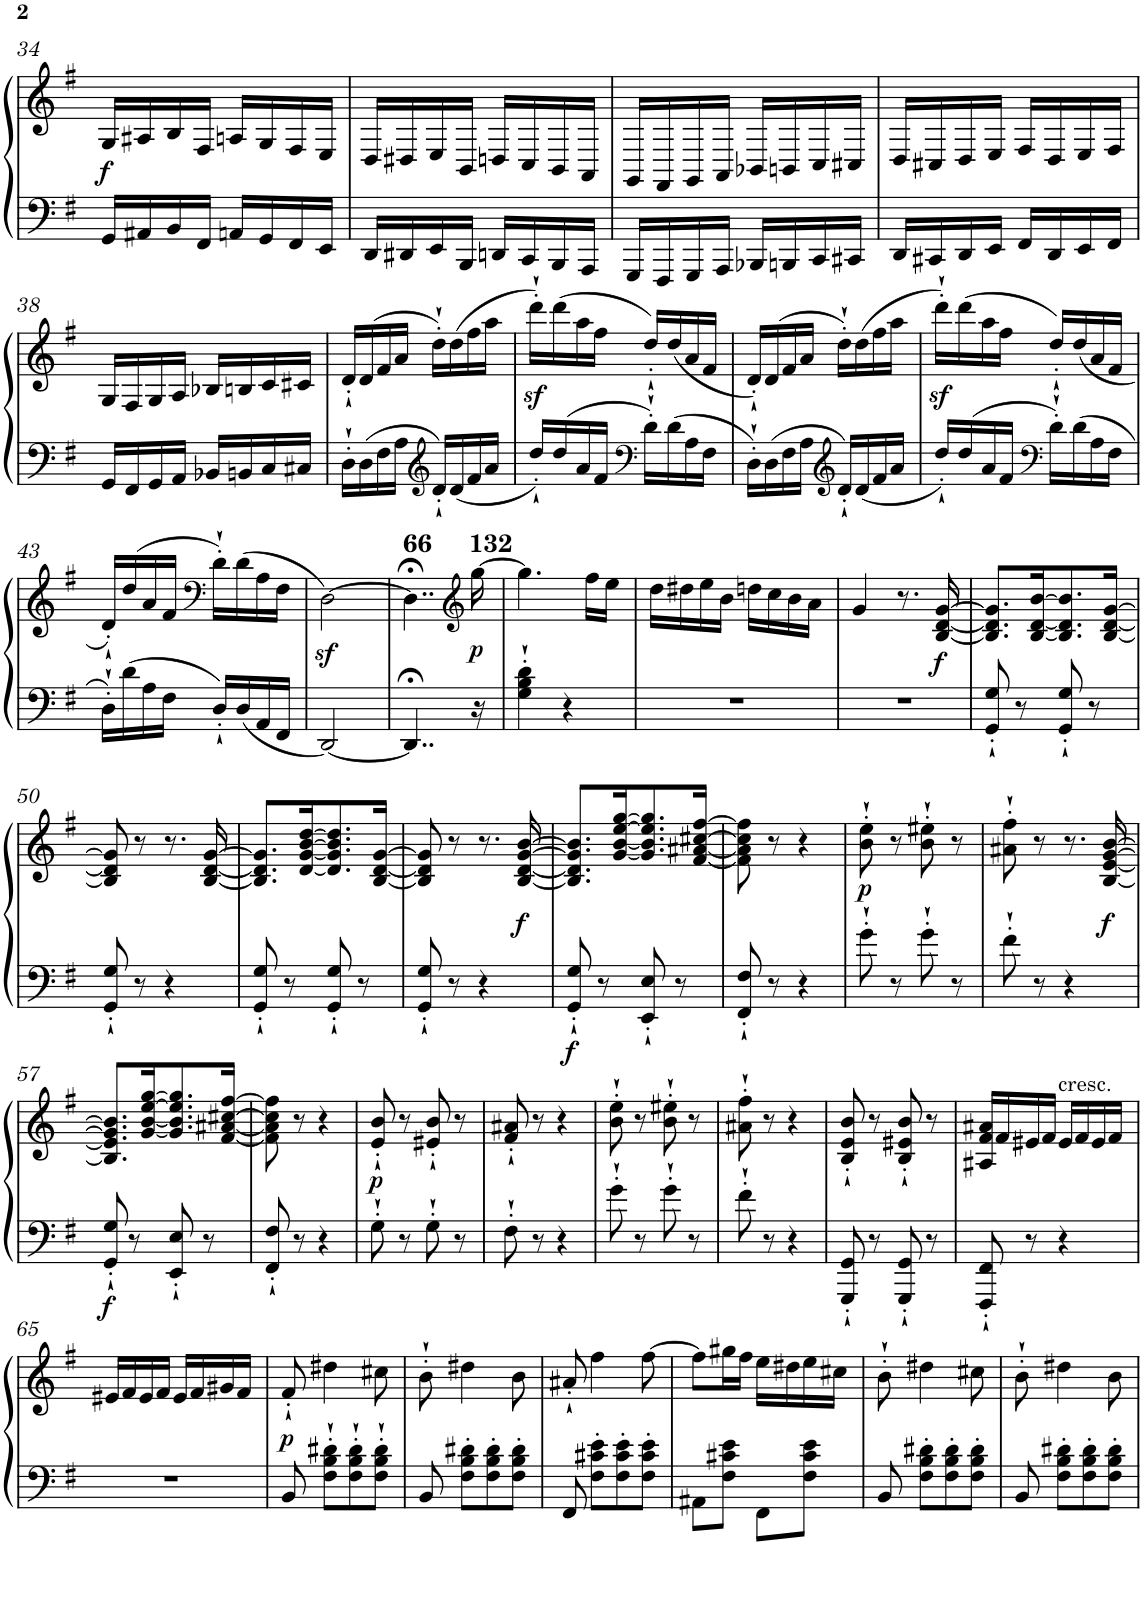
**kern	**kern	**dynam
*part1	*part1	*part1
*staff2	*staff1	*staff1/2
*I"Piano	*	*
*I'Pno	*	*
!!LO:PB:g=z
*clefF4	*clefG2	*
*k[f#]	*k[f#]	*
*G:	*G:	*
*M2/4	*M2/4	*
=34	=34	=34
!	!	!LO:DY:b
16GG/LL	16G/LL	f
16AA#X/	16A#X/	.
16BB/	16B/	.
16FF#/JJ	16F#/JJ	.
16AAn/LL	16An/LL	.
16GG/	16G/	.
16FF#/	16F#/	.
16EE/JJ	16E/JJ	.
=35	=35	=35
16DD/LL	16D/LL	.
16DD#X/	16D#X/	.
16EE/	16E/	.
16BBB/JJ	16BB/JJ	.
16DDn/LL	16Dn/LL	.
16CC/	16C/	.
16BBB/	16BB/	.
16AAA/JJ	16AA/JJ	.
=36	=36	=36
16GGG/LL	16GG/LL	.
16FFF#/	16FF#/	.
16GGG/	16GG/	.
16AAA/JJ	16AA/JJ	.
16BBB-X/LL	16BB-X/LL	.
16BBBn/	16BBn/	.
16CC/	16C/	.
16CC#X/JJ	16C#X/JJ	.
=37	=37	=37
16DD/LL	16D/LL	.
16CC#X/	16C#X/	.
16DD/	16D/	.
16EE/JJ	16E/JJ	.
16FF#/LL	16F#/LL	.
16DD/	16D/	.
16EE/	16E/	.
16FF#/JJ	16F#/JJ	.
!!LO:LB:g=z
=38	=38	=38
16GG/LL	16G/LL	.
16FF#/	16F#/	.
16GG/	16G/	.
16AA/JJ	16A/JJ	.
16BB-X/LL	16B-X/LL	.
16BBn/	16Bn/	.
16C/	16c/	.
16C#X/JJ	16c#X/JJ	.
=39	=39	=39
16D'`\LL	16d'`/LL	.
16D\	(>16d/	.
16F#\	16f#/	.
16A\JJ	16a/JJ	.
*clefG2	*	*
16d'`/LL	16dd'`\LL)	.
16d/	(>16dd\	.
16f#/	16ff#\	.
16a/JJ	16aa\JJ	.
=40	=40	=40
16dd'`/LL	16dddz<'`\LL)	.
16dd/	(>16ddd\	.
16a/	16aa\	.
16f#/JJ	16ff#\JJ	.
*clefF4	*	*
16d'`\LL	16dd'`/LL)	.
16d\	(<16dd/	.
16A\	16a/	.
16F#\JJ	16f#/JJ	.
=41	=41	=41
16D'`\LL	16d'`/LL)	.
16D\	(>16d/	.
16F#\	16f#/	.
16A\JJ	16a/JJ	.
*clefG2	*	*
16d'`/LL	16dd'`\LL)	.
16d/	(>16dd\	.
16f#/	16ff#\	.
16a/JJ	16aa\JJ	.
=42	=42	=42
16dd'`/LL	16dddz<'`\LL)	.
16dd/	(>16ddd\	.
16a/	16aa\	.
16f#/JJ	16ff#\JJ	.
*clefF4	*	*
16d'`\LL	16dd'`/LL)	.
16d\	(<16dd/	.
16A\	16a/	.
16F#\JJ	16f#/JJ	.
!!LO:LB:g=z
=43	=43	=43
16D'`\LL	16d'`/LL)	.
16d\	(>16dd/	.
16A\	16a/	.
16F#\JJ	16f#/JJ	.
*	*clefF4	*
16D'`/LL	16d'`\LL)	.
16D/	(>16d\	.
16AA/	16A\	.
16FF#/JJ	16F#\JJ	.
=44	=44	=44
[2DD/	[2Dz<\)	.
=45	=45	=45
!	!LO:TX:a:B:t=66	!
4..DD;</]	4..D;<\]	.
*	*clefG2	*
!	!LO:TX:a:B:t=132	!
!	!	!LO:DY:b
16r	[16gg\	p
=46	=46	=46
4G\'` 4B\'` 4d\'`	4.gg\]	.
4r	.	.
.	16ff#\LL	.
.	16ee\JJ	.
=47	=47	=47
2r	16dd\LL	.
.	16dd#X\	.
.	16ee\	.
.	16b\JJ	.
.	16ddn\LL	.
.	16cc\	.
.	16b\	.
.	16a\JJ	.
=48	=48	=48
2r	4g/	.
.	8.r	.
!	!	!LO:DY:b
.	[16B/ [16d/ [16g/	f
=49	=49	=49
8GG/'` 8G/'`	8.B/] 8.d/] 8.g/]L	.
8r	.	.
.	[16B/ [16d/ [16b/K	.
8GG/'` 8G/'`	8.B/] 8.d/] 8.b/]	.
8r	.	.
.	[16B/ [16d/ [16g/Jk	.
!!LO:LB:g=z
=50	=50	=50
8GG/'` 8G/'`	8B/] 8d/] 8g/]	.
8r	8r	.
4r	8.r	.
.	[16B/ [16d/ [16g/	.
=51	=51	=51
8GG/'` 8G/'`	8.B/] 8.d/] 8.g/]L	.
8r	.	.
.	[16d/ [16g/ [16b/ [16dd/K	.
8GG/'` 8G/'`	8.d/] 8.g/] 8.b/] 8.dd/]	.
8r	.	.
.	[16B/ [16d/ [16g/Jk	.
=52	=52	=52
8GG/'` 8G/'`	8B/] 8d/] 8g/]	.
8r	8r	.
4r	8.r	.
!	!	!LO:DY:b
.	[16B/ [16d/ [16g/ [16b/	f
=53	=53	=53
!	!	!LO:DY:b=2
8GG/'` 8G/'`	8.B/] 8.d/] 8.g/] 8.b/]L	f
8r	.	.
.	[16g/ [16b/ [16ee/ [16gg/K	.
8EE/'` 8E/'`	8.g/] 8.b/] 8.ee/] 8.gg/]	.
8r	.	.
.	[16f#/ [16a#X/ [16cc#X/ [16ff#/Jk	.
=54	=54	=54
8FF#/'` 8F#/'`	8f#\] 8a#\] 8cc#\] 8ff#\]	.
8r	8r	.
4r	4r	.
=55	=55	=55
!	!	!LO:DY:b
8g'`\	8b\'` 8ee\'`	p
8r	8r	.
8g'`\	8b\'` 8ee#X\'`	.
8r	8r	.
=56	=56	=56
8f#'`\	8a#X\'` 8ff#\'`	.
8r	8r	.
4r	8.r	.
!	!	!LO:DY:b
.	[16B/ [16e/ [16g/ [16b/	f
!!LO:LB:g=z
=57	=57	=57
!	!	!LO:DY:b=2
8GG/'` 8G/'`	8.B/] 8.e/] 8.g/] 8.b/]L	f
8r	.	.
.	[16g/ [16b/ [16ee/ [16gg/K	.
8EE/'` 8E/'`	8.g/] 8.b/] 8.ee/] 8.gg/]	.
8r	.	.
.	[16f#/ [16a#X/ [16cc#X/ [16ff#/Jk	.
=58	=58	=58
8FF#/'` 8F#/'`	8f#\] 8a#\] 8cc#\] 8ff#\]	.
8r	8r	.
4r	4r	.
=59	=59	=59
!	!	!LO:DY:b
8G'`\	8e/'` 8b/'`	p
8r	8r	.
8G'`\	8e#X/'` 8b/'`	.
8r	8r	.
=60	=60	=60
8F#'`\	8f#/'` 8a#X/'`	.
8r	8r	.
4r	4r	.
=61	=61	=61
8g'`\	8b\'` 8ee\'`	.
8r	8r	.
8g'`\	8b\'` 8ee#X\'`	.
8r	8r	.
=62	=62	=62
8f#'`\	8a#X\'` 8ff#\'`	.
8r	8r	.
4r	4r	.
=63	=63	=63
8GGG/'` 8GG/'`	8B/'` 8e/'` 8b/'`	.
8r	8r	.
8GGG/'` 8GG/'`	8B/'` 8e#X/'` 8b/'`	.
8r	8r	.
=64	=64	=64
8FFF#/'` 8FF#/'`	16A#X/ 16f#/ 16a#X/LL	.
.	16f#/	.
8r	16e#X/	.
.	16f#/JJ	.
!	!LO:TX:a:t=cresc.	!
4r	16e#/LL	.
.	16f#/	.
.	16e#/	.
.	16f#/JJ	.
!!LO:LB:g=z
=65	=65	=65
2r	16e#X/LL	.
.	16f#/	.
.	16e#/	.
.	16f#/JJ	.
.	16e#/LL	.
.	16f#/	.
.	16g#X/	.
.	16f#/JJ	.
=66	=66	=66
!	!	!LO:DY:b
8BB/	8f#'`/	p
8F#\'` 8B\'` 8d#X\'`L	4dd#X\	.
8F#\'` 8B\'` 8d#\'`	.	.
8F#\'` 8B\'` 8d#\'`J	8cc#X\	.
=67	=67	=67
8BB/	8b'`\	.
8F#\' 8B\' 8d#X\'L	4dd#X\	.
8F#\' 8B\' 8d#\'	.	.
8F#\' 8B\' 8d#\'J	8b\	.
=68	=68	=68
8FF#/	8a#X'`/	.
8F#\' 8c#X\' 8e\'L	4ff#\	.
8F#\' 8c#\' 8e\'	.	.
8F#\' 8c#\' 8e\'J	[8ff#\	.
=69	=69	=69
8AA#X\L	8ff#\L]	.
8F#\ 8c#X\ 8e\J	16gg#X\L	.
.	16ff#\JJ	.
8FF#\L	16ee\LL	.
.	16dd#X\	.
8F#\ 8c#\ 8e\J	16ee\	.
.	16cc#X\JJ	.
=70	=70	=70
8BB/	8b'`\	.
8F#\' 8B\' 8d#X\'L	4dd#X\	.
8F#\' 8B\' 8d#\'	.	.
8F#\' 8B\' 8d#\'J	8cc#X\	.
=71	=71	=71
8BB/	8b'`\	.
8F#\' 8B\' 8d#X\'L	4dd#X\	.
8F#\' 8B\' 8d#\'	.	.
8F#\' 8B\' 8d#\'J	8b\	.
=	=	=
*-	*-	*-
